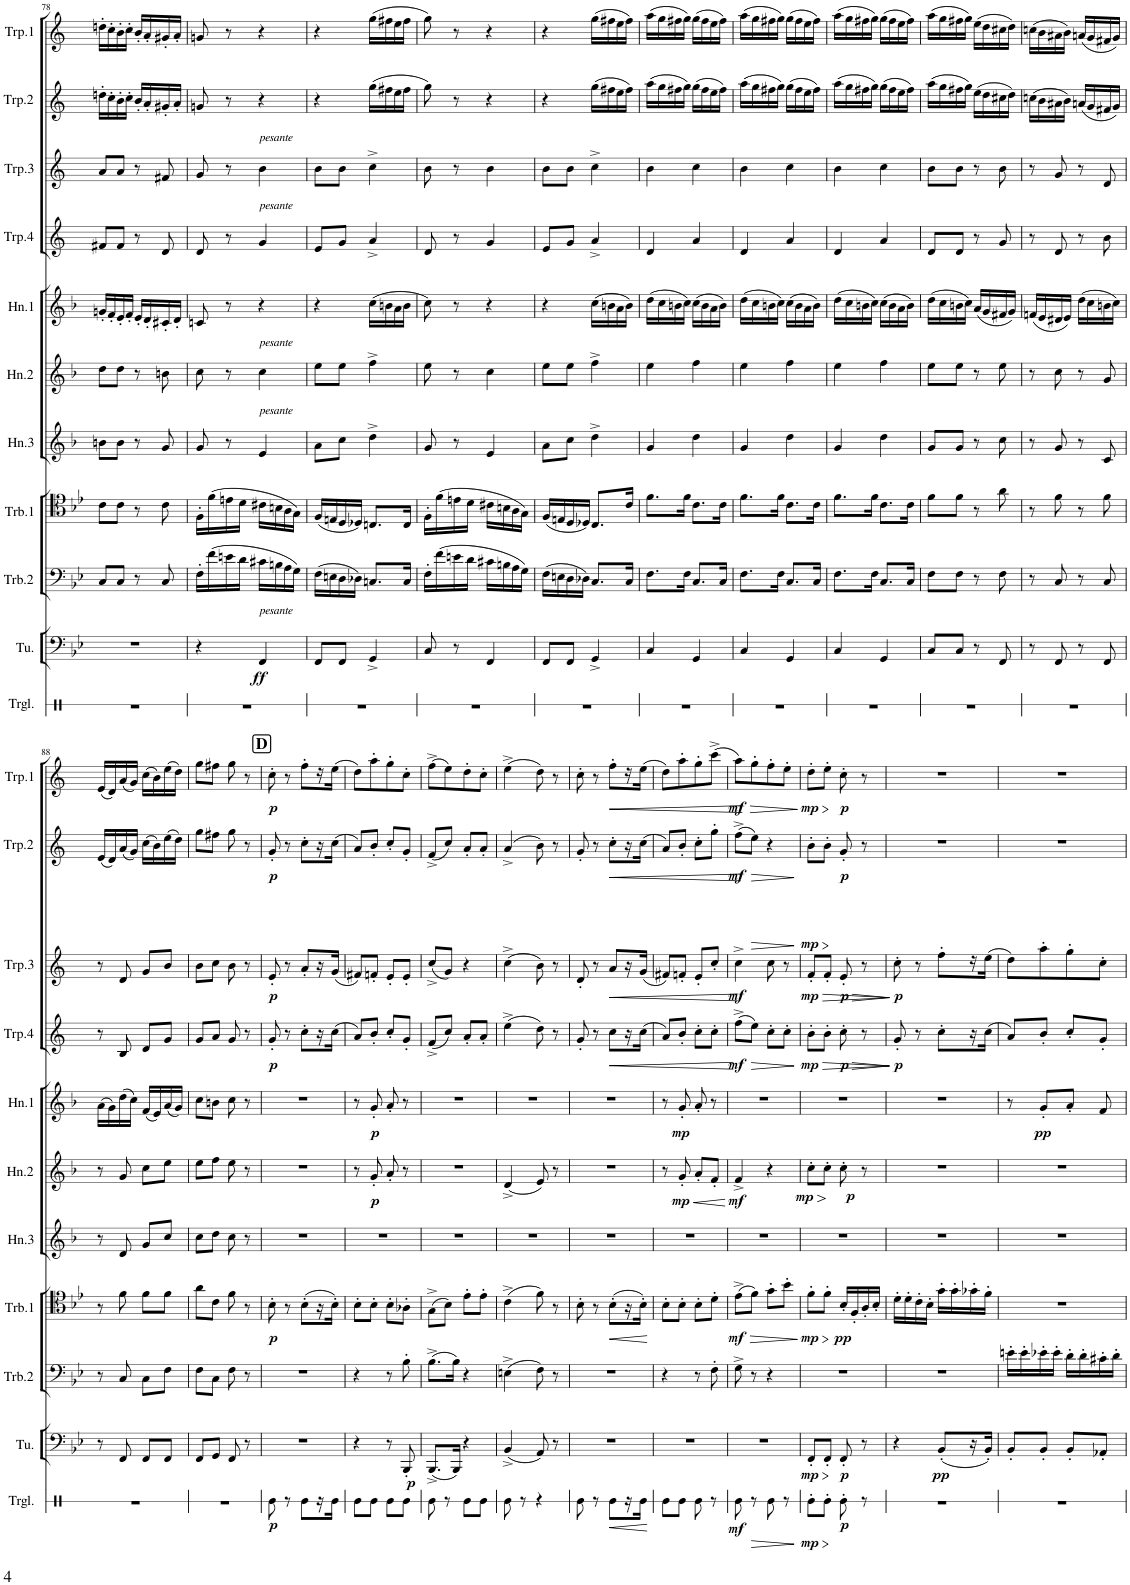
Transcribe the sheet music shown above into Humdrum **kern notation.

**kern	**dynam	**kern	**dynam	**kern	**kern	**dynam	**kern	**kern	**dynam	**kern	**dynam	**kern	**dynam	**kern	**dynam	**kern	**dynam	**kern	**dynam
*part11	*part11	*part10	*part10	*part9	*part8	*part8	*part7	*part6	*part6	*part5	*part5	*part4	*part4	*part3	*part3	*part2	*part2	*part1	*part1
*staff11	*staff11	*staff10	*staff10	*staff9	*staff8	*staff8	*staff7	*staff6	*staff6	*staff5	*staff5	*staff4	*staff4	*staff3	*staff3	*staff2	*staff2	*staff1	*staff1
*I"Triangle	*	*I"Tuba	*	*I"2nd Trombone	*I"1st Trombone	*	*I"3rd Horn in F	*I"2nd Horn in F	*	*I"1st Horn in F	*	*I"4th Trumpet in Bb	*	*I"3rd Trumpet in Bb	*	*I"2nd Trumpet in Bb	*	*I"1st Trumpet in Bb	*
*I'Trgl.	*	*I'Tu.	*	*I'Trb.2	*I'Trb.1	*	*I'Hn.3	*I'Hn.2	*	*I'Hn.1	*	*I'Trp.4	*	*I'Trp.3	*	*I'Trp.2	*	*I'Trp.1	*
!!LO:PB:g=z
*clefX	*	*clefF4	*	*clefF4	*clefC4	*	*clefG2	*clefG2	*	*clefG2	*	*clefG2	*	*clefG2	*	*clefG2	*	*clefG2	*
*	*	*	*	*	*	*	*Trd4c7	*Trd4c7	*	*Trd4c7	*	*Trd1c2	*	*Trd1c2	*	*Trd1c2	*	*Trd1c2	*
*k[]	*	*k[b-e-]	*	*k[b-e-]	*k[b-e-]	*	*k[b-]	*k[b-]	*	*k[b-]	*	*k[]	*	*k[]	*	*k[]	*	*k[]	*
*M2/4	*	*M2/4	*	*M2/4	*M2/4	*	*M2/4	*M2/4	*	*M2/4	*	*M2/4	*	*M2/4	*	*M2/4	*	*M2/4	*
=78	=78	=78	=78	=78	=78	=78	=78	=78	=78	=78	=78	=78	=78	=78	=78	=78	=78	=78	=78
2r	.	2r	.	8C/L	8c\L	.	8bn\L	8dd\L	.	16gn'/LL	.	8f#X/L	.	8a/L	.	16ddn'\LL	.	16ddn'\LL	.
.	.	.	.	.	.	.	.	.	.	16f'/	.	.	.	.	.	16cc'\	.	16cc'\	.
.	.	.	.	8C/J	8c\J	.	8b\J	8dd\J	.	16e'/	.	8f#/J	.	8a/J	.	16b'\	.	16b'\	.
.	.	.	.	.	.	.	.	.	.	16f'/JJ	.	.	.	.	.	16cc'\JJ	.	16cc'\JJ	.
.	.	.	.	8r	8r	.	8r	8r	.	16e'/LL	.	8r	.	8r	.	16b'/LL	.	16b'/LL	.
.	.	.	.	.	.	.	.	.	.	16d'/	.	.	.	.	.	16a'/	.	16a'/	.
.	.	.	.	8C/	8c\	.	8g/	8bn\	.	16c#X'/	.	8d/	.	8f#X/	.	16g#X'/	.	16g#X'/	.
.	.	.	.	.	.	.	.	.	.	16d'/JJ	.	.	.	.	.	16a'/JJ	.	16a'/JJ	.
=79	=79	=79	=79	=79	=79	=79	=79	=79	=79	=79	=79	=79	=79	=79	=79	=79	=79	=79	=79
2r	.	4r	.	16F'\LL	16F'\LL	.	8g/	8cc\	.	8cn/	.	8d/	.	8g/	.	8gn/	.	8gn/	.
.	.	.	.	(16f\	(16f\	.	.	.	.	.	.	.	.	.	.	.	.	.	.
.	.	.	.	16en\	16en\	.	8r	8r	.	8r	.	8r	.	8r	.	8r	.	8r	.
.	.	.	.	16d\JJ	16d\JJ	.	.	.	.	.	.	.	.	.	.	.	.	.	.
!	!	!	!	!	!	!	!	!	!	!	!	!	!	!LO:TX:a:i:t=pesante	!	!	!	!	!
!	!	!	!	!	!	!	!	!	!	!	!	!LO:TX:a:i:t=pesante	!	!	!	!	!	!	!
!	!	!	!	!	!	!	!	!LO:TX:a:i:t=pesante	!	!	!	!	!	!	!	!	!	!	!
!	!	!	!	!	!	!	!LO:TX:a:i:t=pesante	!	!	!	!	!	!	!	!	!	!	!	!
!	!	!LO:TX:a:i:t=pesante	!	!	!	!	!	!	!	!	!	!	!	!	!	!	!	!	!
!	!	!	!LO:DY:b	!	!	!	!	!	!	!	!	!	!	!	!	!	!	!	!
.	.	4FF/	ff	16c#X\LL	16c#X\LL	.	4e/	4cc\	.	4r	.	4g/	.	4b\	.	4r	.	4r	.
.	.	.	.	16Bn\	16Bn\	.	.	.	.	.	.	.	.	.	.	.	.	.	.
.	.	.	.	16A\	16A\	.	.	.	.	.	.	.	.	.	.	.	.	.	.
.	.	.	.	16G\JJ)	16G\JJ)	.	.	.	.	.	.	.	.	.	.	.	.	.	.
=80	=80	=80	=80	=80	=80	=80	=80	=80	=80	=80	=80	=80	=80	=80	=80	=80	=80	=80	=80
2r	.	8FF/L	.	(16F\LL	(16F/LL	.	8a\L	8ee\L	.	4r	.	8e/L	.	8b\L	.	4r	.	4r	.
.	.	.	.	16En\	16En/	.	.	.	.	.	.	.	.	.	.	.	.	.	.
.	.	8FF/J	.	16D\	16D/	.	8cc\J	8ee\J	.	.	.	8g/J	.	8b\J	.	.	.	.	.
.	.	.	.	16D-X\JJ)	16D-X/JJ)	.	.	.	.	.	.	.	.	.	.	.	.	.	.
.	.	4GG^/	.	8.Cn/L	8.Cn/L	.	4dd^\	4ff^\	.	(16cc\LL	.	4a^/	.	4cc^\	.	(16gg\LL	.	(16gg\LL	.
.	.	.	.	.	.	.	.	.	.	16bn\	.	.	.	.	.	16ff#X\	.	16ff#X\	.
.	.	.	.	.	.	.	.	.	.	16a\	.	.	.	.	.	16ee\	.	16ee\	.
.	.	.	.	16C/Jk	16C/Jk	.	.	.	.	16b\JJ	.	.	.	.	.	16ff#\JJ	.	16ff#\JJ	.
=81	=81	=81	=81	=81	=81	=81	=81	=81	=81	=81	=81	=81	=81	=81	=81	=81	=81	=81	=81
2r	.	8C/	.	16F'\LL	16F'\LL	.	8g/	8ee\	.	8cc\)	.	8d/	.	8b\	.	8gg\)	.	8gg\)	.
.	.	.	.	(16f\	(16f\	.	.	.	.	.	.	.	.	.	.	.	.	.	.
.	.	8r	.	16en\	16en\	.	8r	8r	.	8r	.	8r	.	8r	.	8r	.	8r	.
.	.	.	.	16d\JJ	16d\JJ	.	.	.	.	.	.	.	.	.	.	.	.	.	.
.	.	4FF/	.	16c#X\LL	16c#X\LL	.	4e/	4cc\	.	4r	.	4g/	.	4b\	.	4r	.	4r	.
.	.	.	.	16Bn\	16Bn\	.	.	.	.	.	.	.	.	.	.	.	.	.	.
.	.	.	.	16A\	16A\	.	.	.	.	.	.	.	.	.	.	.	.	.	.
.	.	.	.	16G\JJ)	16G\JJ)	.	.	.	.	.	.	.	.	.	.	.	.	.	.
=82	=82	=82	=82	=82	=82	=82	=82	=82	=82	=82	=82	=82	=82	=82	=82	=82	=82	=82	=82
2r	.	8FF/L	.	(16F\LL	(16F/LL	.	8a\L	8ee\L	.	4r	.	8e/L	.	8b\L	.	4r	.	4r	.
.	.	.	.	16En\	16En/	.	.	.	.	.	.	.	.	.	.	.	.	.	.
.	.	8FF/J	.	16D\	16D/	.	8cc\J	8ee\J	.	.	.	8g/J	.	8b\J	.	.	.	.	.
.	.	.	.	16D-X\JJ)	16D-X/JJ)	.	.	.	.	.	.	.	.	.	.	.	.	.	.
.	.	4GG^/	.	8.C/L	8.C/L	.	4dd^\	4ff^\	.	(16cc\LL	.	4a^/	.	4cc^\	.	(16gg\LL	.	(16gg\LL	.
.	.	.	.	.	.	.	.	.	.	16bn\	.	.	.	.	.	16ff#X\	.	16ff#X\	.
.	.	.	.	.	.	.	.	.	.	16a\	.	.	.	.	.	16ee\	.	16ee\	.
.	.	.	.	16C/Jk	16c/Jk	.	.	.	.	16b\JJ)	.	.	.	.	.	16ff#\JJ)	.	16ff#\JJ)	.
=83	=83	=83	=83	=83	=83	=83	=83	=83	=83	=83	=83	=83	=83	=83	=83	=83	=83	=83	=83
2r	.	4C/	.	8.F\L	8.f\L	.	4g/	4ee\	.	(16dd\LL	.	4d/	.	4b\	.	(16aa\LL	.	(16aa\LL	.
.	.	.	.	.	.	.	.	.	.	16cc\	.	.	.	.	.	16gg\	.	16gg\	.
.	.	.	.	.	.	.	.	.	.	16bn\	.	.	.	.	.	16ff#X\	.	16ff#X\	.
.	.	.	.	16F\Jk	16f\Jk	.	.	.	.	16cc\JJ)	.	.	.	.	.	16gg\JJ)	.	16gg\JJ)	.
.	.	4GG/	.	8.C/L	8.c\L	.	4dd\	4ff\	.	(16cc\LL	.	4a/	.	4cc\	.	(16gg\LL	.	(16gg\LL	.
.	.	.	.	.	.	.	.	.	.	16b\	.	.	.	.	.	16ff#\	.	16ff#\	.
.	.	.	.	.	.	.	.	.	.	16a\	.	.	.	.	.	16ee\	.	16ee\	.
.	.	.	.	16C/Jk	16c\Jk	.	.	.	.	16b\JJ)	.	.	.	.	.	16ff#\JJ)	.	16ff#\JJ)	.
=84	=84	=84	=84	=84	=84	=84	=84	=84	=84	=84	=84	=84	=84	=84	=84	=84	=84	=84	=84
2r	.	4C/	.	8.F\L	8.f\L	.	4g/	4ee\	.	(16dd\LL	.	4d/	.	4b\	.	(16aa\LL	.	(16aa\LL	.
.	.	.	.	.	.	.	.	.	.	16cc\	.	.	.	.	.	16gg\	.	16gg\	.
.	.	.	.	.	.	.	.	.	.	16bn\	.	.	.	.	.	16ff#X\	.	16ff#X\	.
.	.	.	.	16F\Jk	16f\Jk	.	.	.	.	16cc\JJ)	.	.	.	.	.	16gg\JJ)	.	16gg\JJ)	.
.	.	4GG/	.	8.C/L	8.c\L	.	4dd\	4ff\	.	(16cc\LL	.	4a/	.	4cc\	.	(16gg\LL	.	(16gg\LL	.
.	.	.	.	.	.	.	.	.	.	16b\	.	.	.	.	.	16ff#\	.	16ff#\	.
.	.	.	.	.	.	.	.	.	.	16a\	.	.	.	.	.	16ee\	.	16ee\	.
.	.	.	.	16C/Jk	16c\Jk	.	.	.	.	16b\JJ)	.	.	.	.	.	16ff#\JJ)	.	16ff#\JJ)	.
=85	=85	=85	=85	=85	=85	=85	=85	=85	=85	=85	=85	=85	=85	=85	=85	=85	=85	=85	=85
2r	.	4C/	.	8.F\L	8.f\L	.	4g/	4ee\	.	(16dd\LL	.	4d/	.	4b\	.	(16aa\LL	.	(16aa\LL	.
.	.	.	.	.	.	.	.	.	.	16cc\	.	.	.	.	.	16gg\	.	16gg\	.
.	.	.	.	.	.	.	.	.	.	16bn\	.	.	.	.	.	16ff#X\	.	16ff#X\	.
.	.	.	.	16F\Jk	16f\Jk	.	.	.	.	16cc\JJ)	.	.	.	.	.	16gg\JJ)	.	16gg\JJ)	.
.	.	4GG/	.	8.C/L	8.c\L	.	4dd\	4ff\	.	(16cc\LL	.	4a/	.	4cc\	.	(16gg\LL	.	(16gg\LL	.
.	.	.	.	.	.	.	.	.	.	16b\	.	.	.	.	.	16ff#\	.	16ff#\	.
.	.	.	.	.	.	.	.	.	.	16a\	.	.	.	.	.	16ee\	.	16ee\	.
.	.	.	.	16C/Jk	16c\Jk	.	.	.	.	16b\JJ)	.	.	.	.	.	16ff#\JJ)	.	16ff#\JJ)	.
=86	=86	=86	=86	=86	=86	=86	=86	=86	=86	=86	=86	=86	=86	=86	=86	=86	=86	=86	=86
2r	.	8C/L	.	8F\L	8f\L	.	8g/L	8ee\L	.	(16dd\LL	.	8d/L	.	8b\L	.	(16aa\LL	.	(16aa\LL	.
.	.	.	.	.	.	.	.	.	.	16cc\	.	.	.	.	.	16gg\	.	16gg\	.
.	.	8C/J	.	8F\J	8f\J	.	8g/J	8ee\J	.	16bn\	.	8d/J	.	8b\J	.	16ff#X\	.	16ff#X\	.
.	.	.	.	.	.	.	.	.	.	16cc\JJ)	.	.	.	.	.	16gg\JJ)	.	16gg\JJ)	.
.	.	8r	.	8r	8r	.	8r	8r	.	(16a/LL	.	8r	.	8r	.	(16ee\LL	.	(16ee\LL	.
.	.	.	.	.	.	.	.	.	.	16g/	.	.	.	.	.	16dd\	.	16dd\	.
.	.	8FF/	.	8F\	8a\	.	8cc\	8ee\	.	16f#X/	.	8g/	.	8b\	.	16cc#X\	.	16cc#X\	.
.	.	.	.	.	.	.	.	.	.	16g/JJ)	.	.	.	.	.	16dd\JJ)	.	16dd\JJ)	.
=87	=87	=87	=87	=87	=87	=87	=87	=87	=87	=87	=87	=87	=87	=87	=87	=87	=87	=87	=87
2r	.	8r	.	8r	8r	.	8r	8r	.	(16fn/LL	.	8r	.	8r	.	(16ccn\LL	.	(16ccn\LL	.
.	.	.	.	.	.	.	.	.	.	16e/	.	.	.	.	.	16b\	.	16b\	.
.	.	8FF/	.	8C/	8f\	.	8g/	8cc\	.	16d#X/	.	8d/	.	8g/	.	16a#X\	.	16a#X\	.
.	.	.	.	.	.	.	.	.	.	16e/JJ)	.	.	.	.	.	16b\JJ)	.	16b\JJ)	.
.	.	8r	.	8r	8r	.	8r	8r	.	(16dd\LL	.	8r	.	8r	.	(16an/LL	.	(16an/LL	.
.	.	.	.	.	.	.	.	.	.	16cc\	.	.	.	.	.	16g/	.	16g/	.
.	.	8FF/	.	8C/	8f\	.	8c/	8g/	.	16bn\	.	8b\	.	8d/	.	16f#X/	.	16f#X/	.
.	.	.	.	.	.	.	.	.	.	16cc\JJ)	.	.	.	.	.	16g/JJ)	.	16g/JJ)	.
!!LO:LB:g=z
=88	=88	=88	=88	=88	=88	=88	=88	=88	=88	=88	=88	=88	=88	=88	=88	=88	=88	=88	=88
2r	.	8r	.	8r	8r	.	8r	8r	.	(16a\LL	.	8r	.	8r	.	(16e/LL	.	(16e/LL	.
.	.	.	.	.	.	.	.	.	.	16g\)	.	.	.	.	.	16d/)	.	16d/)	.
.	.	8FF/	.	8C/	8f\	.	8d/	8g/	.	(16dd\	.	8B/	.	8d/	.	(16a/	.	(16a/	.
.	.	.	.	.	.	.	.	.	.	16cc\JJ)	.	.	.	.	.	16g/JJ)	.	16g/JJ)	.
.	.	8FF/L	.	8C\L	8f\L	.	8g/L	8cc\L	.	(16f/LL	.	8d/L	.	8g/L	.	(16cc\LL	.	(16cc\LL	.
.	.	.	.	.	.	.	.	.	.	16e/)	.	.	.	.	.	16b\)	.	16b\)	.
.	.	8FF/J	.	8F\J	8f\J	.	8cc/J	8ee\J	.	(16a/	.	8g/J	.	8b/J	.	(16ee\	.	(16ee\	.
.	.	.	.	.	.	.	.	.	.	16g/JJ)	.	.	.	.	.	16dd\JJ)	.	16dd\JJ)	.
=89	=89	=89	=89	=89	=89	=89	=89	=89	=89	=89	=89	=89	=89	=89	=89	=89	=89	=89	=89
2r	.	8FF/L	.	8F\L	8a\L	.	8cc\L	8ee\L	.	8cc\L	.	8g/L	.	8b\L	.	8gg\L	.	8gg\L	.
.	.	8GG/J	.	8C\J	8c\J	.	8dd\J	8ff\J	.	8bn\J	.	8a/J	.	8cc\J	.	8ff#X\J	.	8ff#X\J	.
.	.	8FF/	.	8F\	8f\	.	8cc\	8ee\	.	8cc\	.	8g/	.	8b\	.	8gg\	.	8gg\	.
.	.	8r	.	8r	8r	.	8r	8r	.	8r	.	8r	.	8r	.	8r	.	8r	.
!!LO:REH:place=s1:a:B:cj:fs=14:t=D
=90	=90	=90	=90	=90	=90	=90	=90	=90	=90	=90	=90	=90	=90	=90	=90	=90	=90	=90	=90
!	!LO:DY:b	!	!	!	!	!LO:DY:b	!	!	!	!	!	!	!LO:DY:b	!	!LO:DY:b	!	!LO:DY:b	!	!LO:DY:b
8Re\	p	2r	.	2r	8B-'\	p	2r	2r	.	2r	.	8g'/	p	8e'/	p	8g'/	p	8cc'\	p
8r	.	.	.	.	8r	.	.	.	.	.	.	8r	.	8r	.	8r	.	8r	.
8Re\L	.	.	.	.	(8B-'\L	.	.	.	.	.	.	8cc'\L	.	8a'/L	.	8cc'\L	.	8ff'\L	.
16r	.	.	.	.	16r	.	.	.	.	.	.	16r	.	16r	.	16r	.	16r	.
16Re\JJ	.	.	.	.	16B-'\JJ)	.	.	.	.	.	.	(16cc\JJ	.	(16g/JJ	.	(16cc\JJ	.	(16ee\JJ	.
=91	=91	=91	=91	=91	=91	=91	=91	=91	=91	=91	=91	=91	=91	=91	=91	=91	=91	=91	=91
8Re\L	.	4r	.	4r	8B-'\L	.	2r	8r	.	8r	.	8a/L)	.	8f#X/L)	.	8a/L)	.	8dd\L)	.
!	!	!	!	!	!	!	!	!	!LO:DY:b	!	!LO:DY:b	!	!	!	!	!	!	!	!
8Re\J	.	.	.	.	8B-'\J	.	.	8g'/	p	8g'/	p	8b'/J	.	8fn'/J	.	8b'/J	.	8aa'\	.
8Re\L	.	8r	.	8r	8B-'\L	.	.	8a'/	.	8a'/	.	8cc'/L	.	8e'/L	.	8cc'/L	.	8gg'\	.
!	!	!	!LO:DY:b	!	!	!	!	!	!	!	!	!	!	!	!	!	!	!	!
8Re\J	.	8BBB-'/	p	8B-'\	8A-X'\J	.	.	8r	.	8r	.	8g'/J	.	8e'/J	.	8g'/J	.	8cc'\J	.
=92	=92	=92	=92	=92	=92	=92	=92	=92	=92	=92	=92	=92	=92	=92	=92	=92	=92	=92	=92
8Re\	.	(8.BBB-^/L	.	(8.B-^\L	(8G^\L	.	2r	2r	.	2r	.	(8f^/L	.	(8cc^/L	.	(8f^/L	.	(8ff^\L	.
8r	.	.	.	.	8B-\J)	.	.	.	.	.	.	8cc/J)	.	8g/J)	.	8cc/J)	.	8ee\)	.
.	.	16BBB-/Jk)	.	16B-\Jk)	.	.	.	.	.	.	.	.	.	.	.	.	.	.	.
8Re\L	.	4r	.	4r	8e-'\L	.	.	.	.	.	.	8a'/L	.	4r	.	8a'/L	.	8dd'\	.
8Re\J	.	.	.	.	8e-'\J	.	.	.	.	.	.	8a'/J	.	.	.	8a'/J	.	8cc'\J	.
=93	=93	=93	=93	=93	=93	=93	=93	=93	=93	=93	=93	=93	=93	=93	=93	=93	=93	=93	=93
8Re\	.	(4BB-^/	.	(4En^\	(4c^\	.	2r	(4d^/	.	2r	.	(4ee^\	.	(4cc^\	.	(4a^/	.	(4ee^\	.
8r	.	.	.	.	.	.	.	.	.	.	.	.	.	.	.	.	.	.	.
4r	.	8AA/)	.	8F\)	8f\)	.	.	8e/)	.	.	.	8dd\)	.	8b\)	.	8b\)	.	8dd\)	.
.	.	8r	.	8r	8r	.	.	8r	.	.	.	8r	.	8r	.	8r	.	8r	.
=94	=94	=94	=94	=94	=94	=94	=94	=94	=94	=94	=94	=94	=94	=94	=94	=94	=94	=94	=94
8Re\	.	2r	.	2r	8B-'\	.	2r	2r	.	2r	.	8g'/	.	8d'/	.	8g'/	.	8cc'\	.
8r	.	.	.	.	8r	.	.	.	.	.	.	8r	.	8r	.	8r	.	8r	.
!	!LO:HP:b	!	!	!	!	!LO:HP:b	!	!	!	!	!	!	!LO:HP:b	!	!LO:HP:b	!	!LO:HP:b	!	!LO:HP:b
8Re\L	<	.	.	.	(8B-'\L	<	.	.	.	.	.	8cc\L	<	8a/L	<	8cc'\L	<	8ff'\L	<
16r	.	.	.	.	16r	.	.	.	.	.	.	16r	.	16r	.	16r	.	16r	.
16Re\JJ	.	.	.	.	16B-'\JJ)	.	.	.	.	.	.	(16cc\JJ	.	(16g/JJ	.	(16cc\JJ	.	(16ee\JJ	.
.	[	.	.	.	.	[	.	.	.	.	.	.	[	.	[	.	[	.	[
=95	=95	=95	=95	=95	=95	=95	=95	=95	=95	=95	=95	=95	=95	=95	=95	=95	=95	=95	=95
8Re\L	.	2r	.	4r	8B-'\L	.	2r	8r	.	8r	.	8a/L)	.	8f#X/L)	.	8a/L)	.	8dd\L)	.
!	!	!	!	!	!	!	!	!	!LO:HP:b	!	!	!	!	!	!	!	!	!	!
!	!	!	!	!	!	!	!	!	!LO:DY:n=1:b	!	!LO:DY:b	!	!	!	!	!	!	!	!
8Re\J	.	.	.	.	8B-'\J	.	.	8g'/	< mp	8g'/	mp	8b'/J	.	8fn'/J	.	8b'/J	.	8aa'\	.
8Re\	.	.	.	8r	8B-'\L	.	.	8a'/L	.	8a'/	.	8cc'\L	.	8e'/L	.	8cc'\L	.	8gg'\	.
8r	.	.	.	8F'\	8d'\J	.	.	8f'/J	.	8r	.	8cc'\J	.	8cc'/J	.	8gg'\J	.	(8ccc^\J	.
.	.	.	.	.	.	.	.	.	[	.	.	.	.	.	.	.	.	.	.
=96	=96	=96	=96	=96	=96	=96	=96	=96	=96	=96	=96	=96	=96	=96	=96	=96	=96	=96	=96
!	!LO:DY:b	!	!	!	!	!LO:HP:b	!	!	!	!	!	!	!	!	!	!	!	!	!LO:HP:b
!	!	!	!	!	!	!LO:DY:n=1:b	!	!	!LO:DY:b	!	!	!	!LO:DY:b	!	!LO:DY:b	!	!LO:DY:b	!	!LO:DY:n=1:b
8Re\	mf	2r	.	8G^\	(8e-^\L	> mf	2r	4f^/	mf	2r	.	(8ff^\L	mf	4cc^\	mf	(8ff^\L	mf	8aa\L)	> mf
!	!LO:HP:b	!	!	!	!	!	!	!	!	!	!	!	!LO:HP:b	!	!	!	!LO:HP:b	!	!
8r	>	.	.	8r	8f\J)	.	.	.	.	.	.	8ee\J)	>	.	.	8ee\J)	>	8gg'\	.
!	!	!	!	!	!	!	!	!	!	!	!	!	!	!	!	!	!LO:HP:b	!	!
8Re\	.	.	.	4r	8g'\L	.	.	4r	.	.	.	8cc'\L	.	8cc\	.	4r	>	8ff'\	.
8r	.	.	.	.	8b-'\J	.	.	.	.	.	.	8cc'\J	.	8r	.	.	.	8ee'\J	.
.	]	.	.	.	.	]	.	.	.	.	.	.	]	.	.	.	] ]	.	]
=97	=97	=97	=97	=97	=97	=97	=97	=97	=97	=97	=97	=97	=97	=97	=97	=97	=97	=97	=97
!	!LO:HP:b	!	!LO:HP:b	!	!	!LO:HP:b	!	!	!LO:HP:b	!	!	!	!LO:HP:b	!	!LO:HP:b	!	!LO:HP:b	!	!LO:HP:b
!	!LO:DY:n=1:b	!	!LO:DY:n=1:b	!	!	!LO:DY:n=1:b	!	!	!LO:DY:n=1:b	!	!	!	!LO:DY:n=1:b	!	!LO:DY:n=1:b	!	!LO:DY:n=1:b	!	!LO:DY:n=1:b
8Re'\L	> mp	8FF'/L	> mp	2r	8f'\L	> mp	2r	8cc'\L	> mp	2r	.	8b'\L	> mp	8f'/L	> mp	8b'\L	> mp	8dd'\L	> mp
8Re'\J	.	8FF'/J	.	.	8f'\J	.	.	8cc'\J	.	.	.	8b'\J	.	8f'/J	.	8b'\J	.	8ee'\J	.
!	!LO:DY:n=2:b	!	!LO:DY:n=2:b	!	!	!LO:DY:n=2:b	!	!	!LO:DY:n=2:b	!	!	!	!LO:HP:b	!	!LO:HP:b	!	!	!	!
!	!	!	!	!	!	!	!	!	!	!	!	!	!LO:DY:n=2:b	!	!LO:DY:n=2:b	!	!LO:DY:n=2:b	!	!LO:DY:n=2:b
8Re'\	p	8FF'/	p	.	16B-'/LL	pp	.	8cc'\	p	.	.	8cc'\	> p	8e'/	> p	8g'/	p	8cc'\	p
.	.	.	.	.	16F'/	.	.	.	.	.	.	.	.	.	.	.	.	.	.
8r	.	8r	.	.	16A'/	.	.	8r	.	.	.	8r	.	8r	.	8r	.	8r	.
.	.	.	.	.	16B-'/JJ	.	.	.	.	.	.	.	.	.	.	.	.	.	.
.	]	.	]	.	.	]	.	.	]	.	.	.	] ]	.	] ]	.	]	.	]
=98	=98	=98	=98	=98	=98	=98	=98	=98	=98	=98	=98	=98	=98	=98	=98	=98	=98	=98	=98
!	!	!	!	!	!	!	!	!	!	!	!	!	!LO:DY:b	!	!LO:DY:b	!	!	!	!
2r	.	4r	.	2r	16d'\LL	.	2r	2r	.	2r	.	8g'/	p	8cc'\	p	2r	.	2r	.
.	.	.	.	.	16d'\	.	.	.	.	.	.	.	.	.	.	.	.	.	.
.	.	.	.	.	16c'\	.	.	.	.	.	.	8r	.	8r	.	.	.	.	.
.	.	.	.	.	16B-'\JJ	.	.	.	.	.	.	.	.	.	.	.	.	.	.
!	!	!	!LO:DY:b	!	!	!	!	!	!	!	!	!	!	!	!	!	!	!	!
.	.	(8BB-'/L	pp	.	16g'\LL	.	.	.	.	.	.	8cc'\L	.	8ff'\L	.	.	.	.	.
.	.	.	.	.	16g'\	.	.	.	.	.	.	.	.	.	.	.	.	.	.
.	.	16r	.	.	16g-X'\	.	.	.	.	.	.	16r	.	16r	.	.	.	.	.
.	.	16BB-'/JJ)	.	.	16f'\JJ	.	.	.	.	.	.	(16cc\JJ	.	(16ee\JJ	.	.	.	.	.
=99	=99	=99	=99	=99	=99	=99	=99	=99	=99	=99	=99	=99	=99	=99	=99	=99	=99	=99	=99
2r	.	8BB-'/L	.	16en'\LL	2r	.	2r	2r	.	8r	.	8a/L)	.	8dd\L)	.	2r	.	2r	.
.	.	.	.	16e'\	.	.	.	.	.	.	.	.	.	.	.	.	.	.	.
!	!	!	!	!	!	!	!	!	!	!	!LO:DY:b	!	!	!	!	!	!	!	!
.	.	8BB-'/J	.	16e-X'\	.	.	.	.	.	8g'/L	pp	8b'/J	.	8aa'\	.	.	.	.	.
.	.	.	.	16e-'\JJ	.	.	.	.	.	.	.	.	.	.	.	.	.	.	.
.	.	8BB-'/L	.	16d'\LL	.	.	.	.	.	8a'/J	.	8cc'/L	.	8gg'\	.	.	.	.	.
.	.	.	.	16d'\	.	.	.	.	.	.	.	.	.	.	.	.	.	.	.
.	.	8AA-X'/J	.	16c#X'\	.	.	.	.	.	8f/	.	8g'/J	.	8cc'\J	.	.	.	.	.
.	.	.	.	16d'\JJ	.	.	.	.	.	.	.	.	.	.	.	.	.	.	.
=	=	=	=	=	=	=	=	=	=	=	=	=	=	=	=	=	=	=	=
*-	*-	*-	*-	*-	*-	*-	*-	*-	*-	*-	*-	*-	*-	*-	*-	*-	*-	*-	*-
